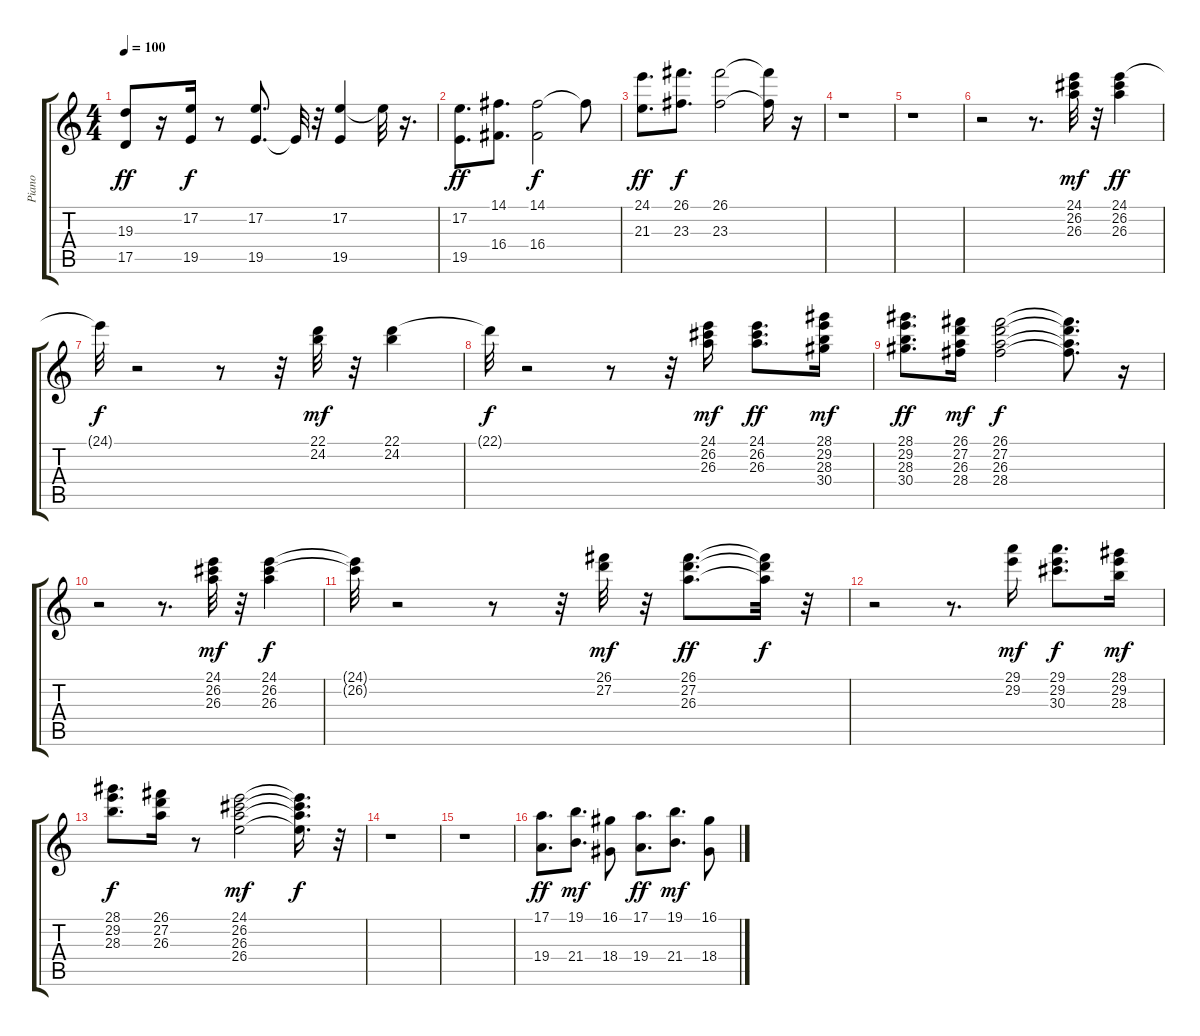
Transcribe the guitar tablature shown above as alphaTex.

\track ("Piano" "Piano") {instrument brightacousticpiano}
\staff {score tabs}
\tuning (E4 B3 G3 D3 A2 E2) {hide}
\ts (4 4)
\tempo 100
\clef g2
\ks c
(19.3 17.5).8{dy ff} r.16 (17.2 19.5).16{dy f} r.8 (17.2 19.5).8{d} 19.5{t}.32 r.32 (17.2 19.5).4 17.2{t}.32 r.16{d} |
(17.2 19.5).8{d dy ff} (14.1 16.4).8{d} (14.1 16.4).2{dy f} 14.1{t}.8 |
(24.1 21.3).8{d dy ff} (26.1 23.3).8{d dy f} (26.1 23.3).2 (26.1{t} 23.3{t}).16 r.16 |
r.1 |
r.1 |
r.2 r.8{d} (24.1 26.2 26.3).32{dy mf} r.32 (24.1 26.2 26.3).4{dy ff} |
24.1{t}.32{dy f} r.2 r.8 r.32 (22.1 24.2).32{dy mf} r.32 (22.1 24.2).4 |
22.1{t}.32{dy f} r.2 r.8 r.32 (24.1 26.2 26.3).16{dy mf} (24.1 26.2 26.3).8{d dy ff} (28.1 29.2 28.3 30.4).16{dy mf} |
(28.1 29.2 28.3 30.4).8{d dy ff} (26.1 27.2 26.3 28.4).16{dy mf} (26.1 27.2 26.3 28.4).2{dy f} (26.1{t} 27.2{t} 26.3{t} 28.4{t}).8{d} r.16 |
r.2 r.8{d} (24.1 26.2 26.3).32{dy mf} r.32 (24.1 26.2 26.3).4{dy f} |
(24.1{t} 26.2{t}).32 r.2 r.8 r.32 (26.1 27.2).32{dy mf} r.32 (26.1 27.2 26.3).8{d dy ff} (26.1{t} 27.2{t} 26.3{t}).32{dy f} r.32 |
r.2 r.8{d} (29.1 29.2).16{dy mf} (29.1 29.2 30.3).8{d dy f} (28.1 29.2 28.3).16{dy mf} |
(28.1 29.2 28.3).8{d dy f} (26.1 27.2 26.3).16 r.8 (24.1 26.2 26.3 26.4).2{dy mf} (24.1{t} 26.2{t} 26.3{t} 26.4{t}).16{d dy f} r.32 |
r.1 |
r.1 |
(17.1 19.4).8{d dy ff} (19.1 21.4).8{d dy mf} (16.1 18.4).8 (17.1 19.4).8{d dy ff} (19.1 21.4).8{d dy mf} (16.1 18.4).8
